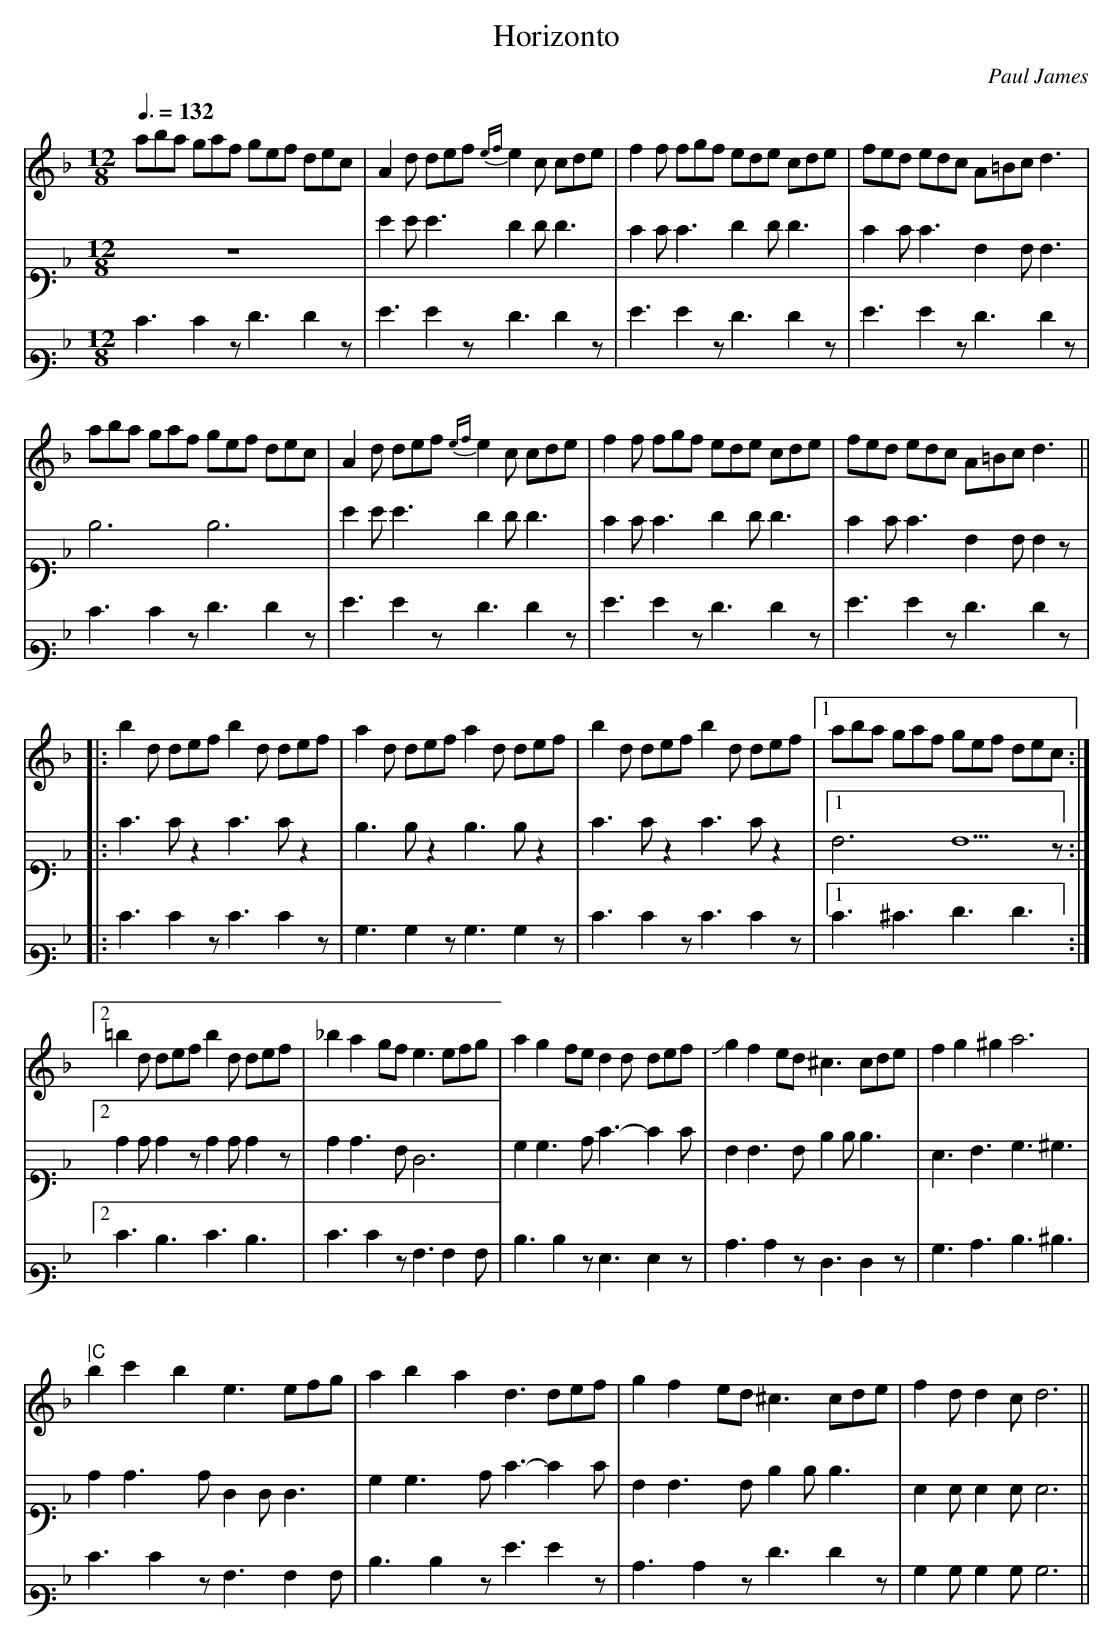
X:1
T:Horizonto
C:Paul James
M:12/8
L:1/8
Q:3/8=132
K:Dm
V:1
aba gaf gef dec| A2d def {ef}e2c cde| f2f fgf ede cde| fed edc A=Bc d3|
aba gaf gef dec| A2d def {ef}e2c cde| f2f fgf ede cde| fed edc A=Bc d3||
|: b2d def b2d def| a2d def a2d def| b2d def b2d def |1 aba gaf gef dec:|2
 =b2d def b2d def| _b2a2 gf e3 efg| a2g2fe d2d def| Jg2f2 ed ^c3 cde| f2g2^g2 a6|
"|C"b2c'2b2 e3 efg| a2b2a2 d3 def| g2f2ed ^c3 cde| f2d d2c d6||
V:2 bass1
    z12        | d2dd3 c2cc3| B2BB3 c2cc3| B2BB3 E2EE3|
A6 A6|d2dd3 c2cc3| B2BB3 c2cc3| B2BB3 E2EE2z|
|: B3Bz2 B3Bz2      | A3Az2 A3Az2      | B3Bz2  B3Bz2      |1 E6 E5z  :|2
  G2GG2z G2GG2z  | G2G3E C6        |    F2F3G   B3-B2B | E2E3E A2AA3     | D3E3F3^F3 |
G2G3G C2CC3      |F2F3G   B3-B2B  |  E2E3E A2AA3 | D2D D2D D6 ||
V:3 bass2
G3G2z A3A2z | B3B2z A3A2z| B3B2z A3A2z| B3B2z A3A2z|
G3G2z A3A2z | B3B2z A3A2z| B3B2z A3A2z| B3B2z A3A2z|
|:G3G2z G3G2z |  D3D2z D3D2z| G3G2z G3G2z |1 G3^G3A3A3:|2
 G3F3 G3F3| G3G2z C3C2C |  F3F2z B,3B,2z| E3E2z A,3A,2z| D3E3F3^F3|
G3G2z C3C2C| F3F2z B3B2z| E3E2z A3A2z| D2DD2D D6 ||
